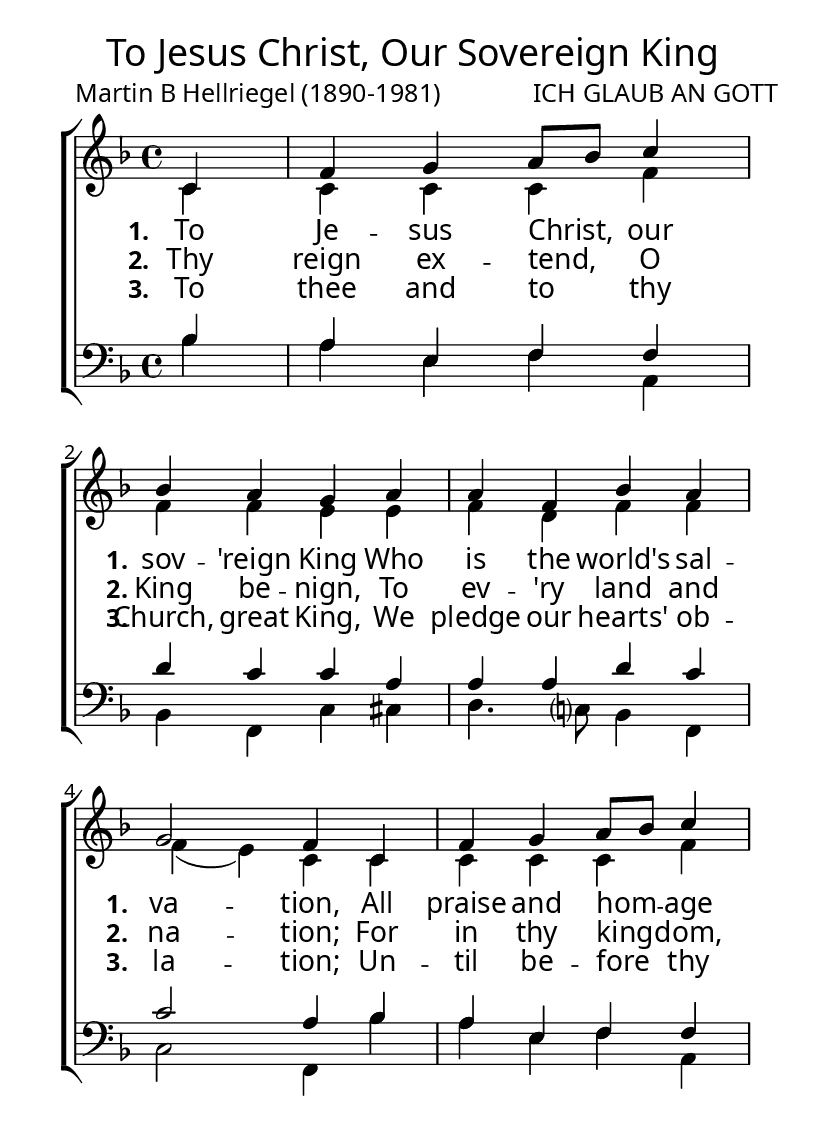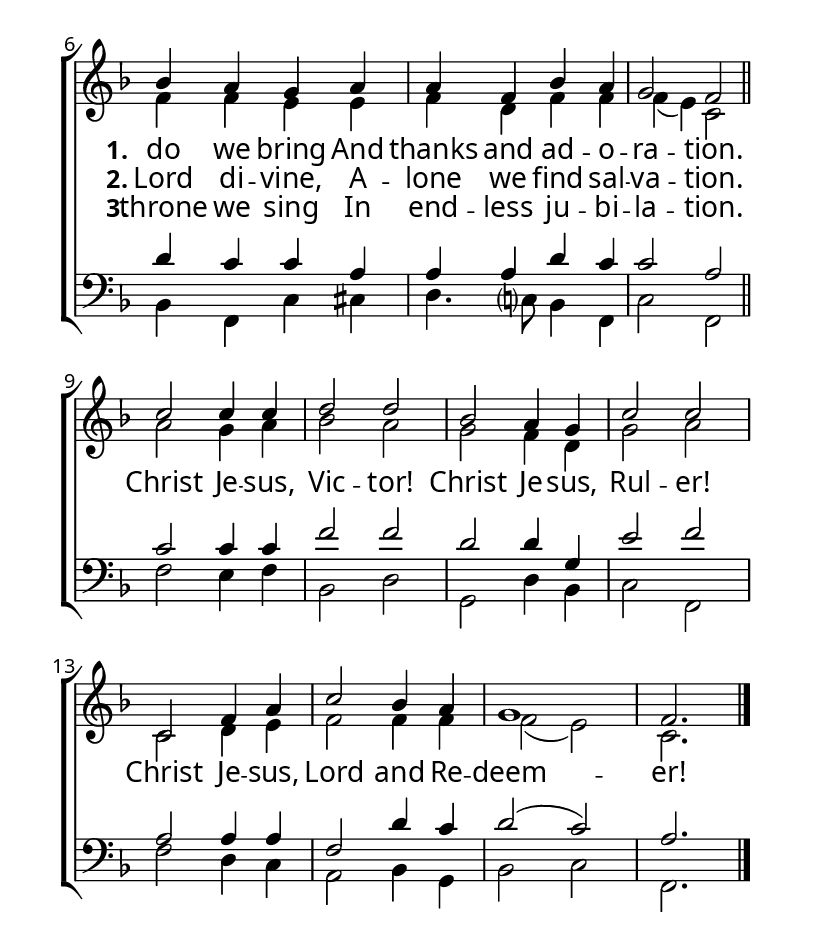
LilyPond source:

\version "2.14.2"
%\include "../util.ly"
\include "inc-header.ly"
\header {
  title = \markup{\override #'(font-name . "Garamond Premr Pro"){ \abs-fontsize #18 "To Jesus Christ, Our Sovereign King"}}
  composer = \markup"ICH GLAUB AN GOTT"
  poet = \markup "Martin B Hellriegel (1890-1981)"
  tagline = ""
}
% #(set-global-staff-size 20) \paper{ #(define fonts (make-pango-font-tree "Garamond Premr Pro" "Garamond Premr Pro" "Garamond Premr Pro" (/ 22 20))) }
global = {
  \key f \major
  \time 4/4
  %\dynamicUp
  %\set crescendoSpanner = #'dashed-line
  %\set midiInstrument = "recorder"
  \autoBeamOff
  \override DynamicTextSpanner #'style = #'none
}

sopMusic = \relative c' {
  \partial 4 c4 | f g a8[ bes] c4 | bes a g a | a f bes a | g2 f4
              c | f g a8[ bes] c4 | bes a g a | a f bes a | g2 f \bar "||"
  c'2 c4 c | d2 d | bes a4 g | c2 c |
  c, f4 a | c2 bes4 a | g1 | f2.
  \bar "|."
}
sopWords = \lyricmode {
  \set stanza = "1. " \set shortVocalName = "1. "
  To Je -- sus Christ, our sov -- "'reign" King Who is the world's sal -- va -- tion,
  All praise and hom -- age do we bring And thanks and ad -- o -- ra -- tion.
  \set shortVocalName = ""
  Christ Je -- sus, Vic -- tor! Christ Je -- sus, Rul -- er!
  Christ Je -- sus, Lord and Re -- deem -- er!
}

sopWordsII = \lyricmode {
  \set stanza = "2. " \set shortVocalName = "2. "
  Thy reign ex -- tend, O King be -- nign, To ev -- "'ry" land and na -- tion;
  For in thy king -- dom, Lord di -- vine, A -- lone we find sal -- va -- tion.
}

sopWordsIII = \lyricmode {
  \set stanza = "3. " \set shortVocalName = "3. "
  To thee and to thy Church, great King, We pledge our hearts' ob -- la -- tion;
  Un -- til be -- fore thy throne we sing In end -- less ju -- bi -- la -- tion.
}

altoMusic = \relative c' {
  \partial 4 c4 | c c c f | f f e e | f d f f | f( e) c
              c | c c c f | f f e e | f d f f | f( e) c2 \bar "||"
  a'2 g4 a | bes2 a | g f4 d | g2 a |
  c, d4 e | f2 f4 f | f2( e) | c2.
  \bar "|."
}
tenorMusic = \relative c' {
  \partial 4 bes4 | a e f f | d' c c a | a a d c | c2 a4
              bes | a e f f | d' c c a | a a d c | c2 a \bar "||"
  c2 c4 c | f2 f | d d4 g, | e'2 f |
  a, a4 a | f2 d'4 c | d2( c) | a2.
  \bar "|."
}

bassMusic = \relative c' {
  \partial 4 bes4 | a e f a, | bes f c' cis | d4. c?8 bes4 f | c'2 f,4
             bes' | a e f a, | bes f c' cis | d4. c?8 bes4 f | c'2 f,
  f'2 e4 f | bes,2 d | g, d'4 bes | c2 f, |
  f' d4 c | a2 bes4 g | bes2 c | f,2.
  \bar "|."
}
\score {
<<
   \new ChoirStaff <<
    \new Staff = women <<
      \new Voice = "sopranos" { \voiceOne << \global \sopMusic >> }
      \new Voice = "altos" { \voiceTwo << \global \altoMusic >> }
    >>
    \new Lyrics = "altos"  \lyricsto "sopranos" \sopWords
    \new Lyrics = "altosII"  \lyricsto "sopranos" \sopWordsII
    \new Lyrics = "altosII"  \lyricsto "sopranos" \sopWordsIII
   \new Staff = men <<
      \clef bass
      \new Voice = "tenors" { \voiceOne << \global \tenorMusic >> }
      \new Voice = "basses" { \voiceTwo << \global \bassMusic >> }
    >>
  >>
%    \new PianoStaff << \new Staff { \new Voice { \pianoRH } } \new Staff { \clef "bass" \pianoLH } >>
  >>
  \midi {
    \tempo 4 = 90
    \set Staff.midiInstrument = "flute"
  
    \context {
      \Voice
      \remove "Dynamic_performer"
    }
  }
  \layout {
    \context {
      \Lyrics
      % \override LyricText #'font-size = #1.3
      % \override VerticalAxisGroup #'staff-affinity = #0
      % \override LyricText #'X-offset = #center-on-word
    }
    \context {
      \Score
      % \override SpacingSpanner #'base-shortest-duration = #(ly:make-moment 1 8)
      % \override SpacingSpanner #'common-shortest-duration = #(ly:make-moment 1 4)
    }
    \context {
      % Remove all empty staves
      \Staff \RemoveEmptyStaves \override VerticalAxisGroup #'remove-first = ##t
      
      \override VerticalAxisGroup #'staff-staff-spacing =
      #'((basic-distance . 0)
         (minimum-distance . 0)
         (padding . -1)
         (stretchability . 2))
    }
  }
}
